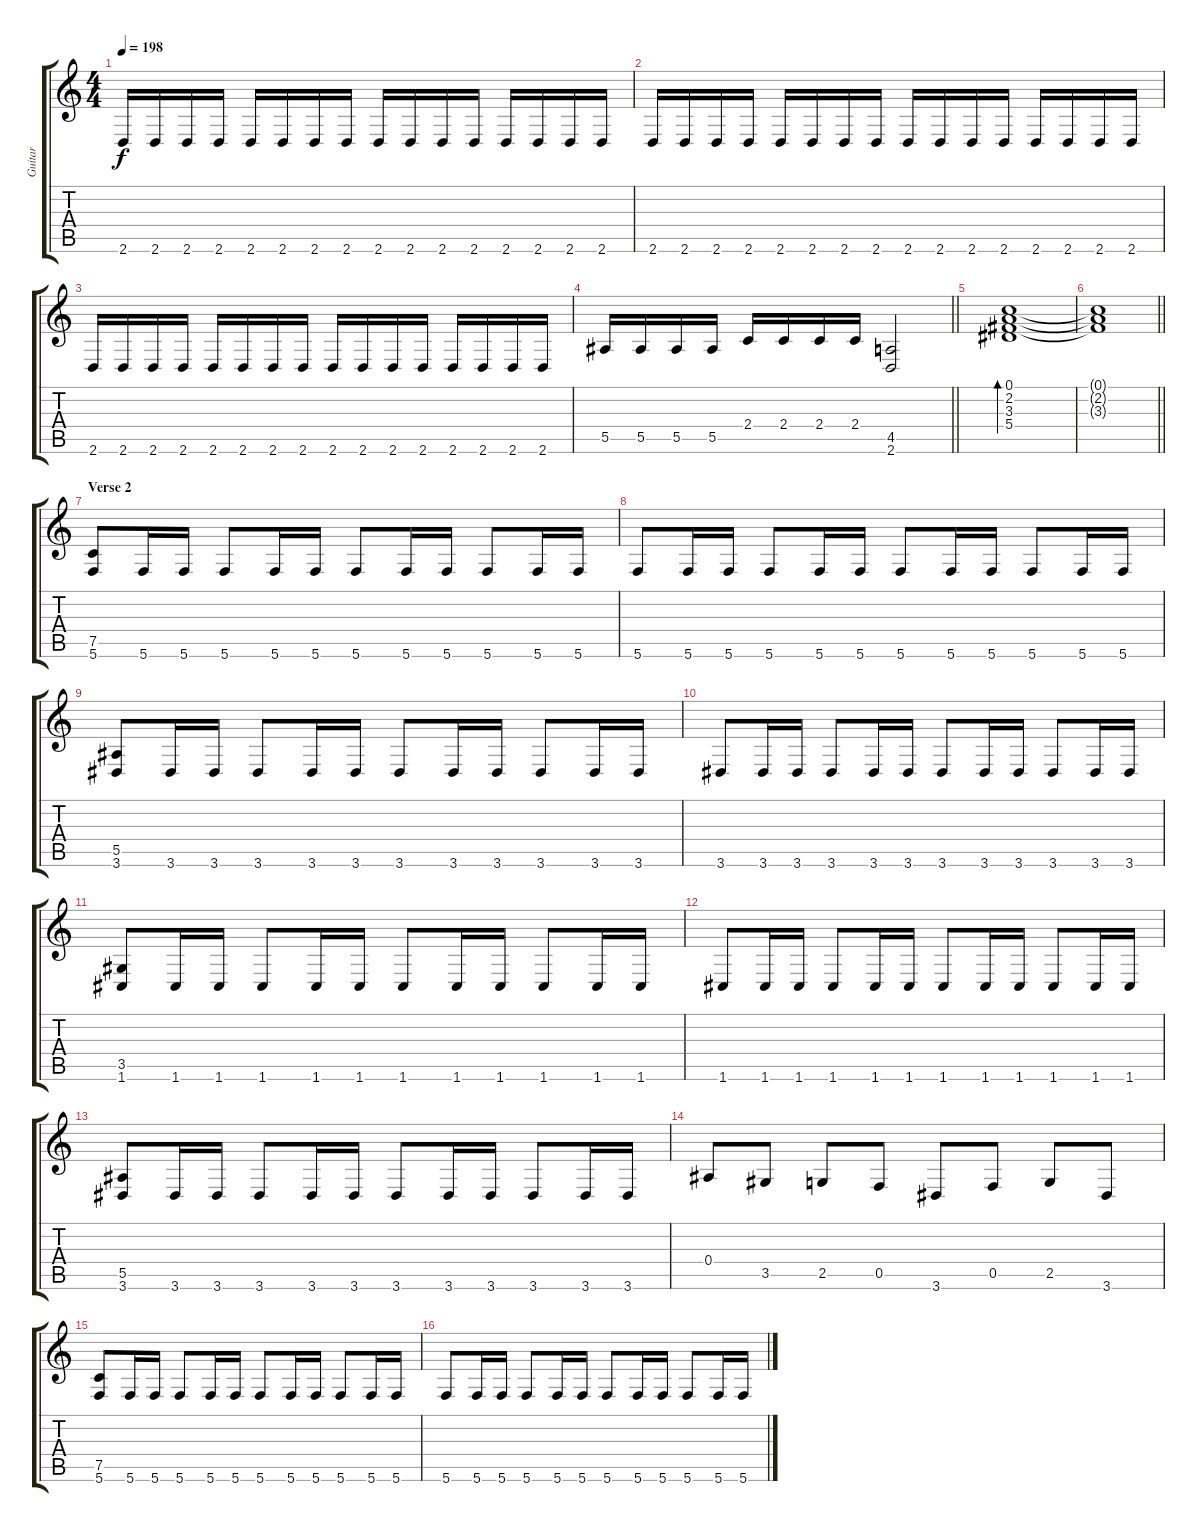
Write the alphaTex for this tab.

\track ("Guitar" "Guitar") {instrument distortionguitar}
\staff {score tabs}
\tuning (C4 G3 Eb3 Bb2 F2 C2) {hide}
\ts (4 4)
\tempo 198
\clef g2
\ks c
2.6.16{dy f} 2.6.16 2.6.16 2.6.16 2.6.16 2.6.16 2.6.16 2.6.16 2.6.16 2.6.16 2.6.16 2.6.16 2.6.16 2.6.16 2.6.16 2.6.16 |
2.6.16 2.6.16 2.6.16 2.6.16 2.6.16 2.6.16 2.6.16 2.6.16 2.6.16 2.6.16 2.6.16 2.6.16 2.6.16 2.6.16 2.6.16 2.6.16 |
2.6.16 2.6.16 2.6.16 2.6.16 2.6.16 2.6.16 2.6.16 2.6.16 2.6.16 2.6.16 2.6.16 2.6.16 2.6.16 2.6.16 2.6.16 2.6.16 |
\barLineRight lightlight
5.5.16 5.5.16 5.5.16 5.5.16 2.4.16 2.4.16 2.4.16 2.4.16 (4.5 2.6).2 |
(0.1 2.2 3.3 5.4).1{bd 480} |
\barLineRight lightlight
(0.1{t} 2.2{t} 3.3{t}).1 |
\section ("" "Verse 2")
(7.5 5.6).8 5.6.16 5.6.16 5.6.8 5.6.16 5.6.16 5.6.8 5.6.16 5.6.16 5.6.8 5.6.16 5.6.16 |
5.6.8 5.6.16 5.6.16 5.6.8 5.6.16 5.6.16 5.6.8 5.6.16 5.6.16 5.6.8 5.6.16 5.6.16 |
(5.5 3.6).8 3.6.16 3.6.16 3.6.8 3.6.16 3.6.16 3.6.8 3.6.16 3.6.16 3.6.8 3.6.16 3.6.16 |
3.6.8 3.6.16 3.6.16 3.6.8 3.6.16 3.6.16 3.6.8 3.6.16 3.6.16 3.6.8 3.6.16 3.6.16 |
(3.5 1.6).8 1.6.16 1.6.16 1.6.8 1.6.16 1.6.16 1.6.8 1.6.16 1.6.16 1.6.8 1.6.16 1.6.16 |
1.6.8 1.6.16 1.6.16 1.6.8 1.6.16 1.6.16 1.6.8 1.6.16 1.6.16 1.6.8 1.6.16 1.6.16 |
(5.5 3.6).8 3.6.16 3.6.16 3.6.8 3.6.16 3.6.16 3.6.8 3.6.16 3.6.16 3.6.8 3.6.16 3.6.16 |
0.4.8 3.5.8 2.5.8 0.5.8 3.6.8 0.5.8 2.5.8 3.6.8 |
(7.5 5.6).8 5.6.16 5.6.16 5.6.8 5.6.16 5.6.16 5.6.8 5.6.16 5.6.16 5.6.8 5.6.16 5.6.16 |
5.6.8 5.6.16 5.6.16 5.6.8 5.6.16 5.6.16 5.6.8 5.6.16 5.6.16 5.6.8 5.6.16 5.6.16
